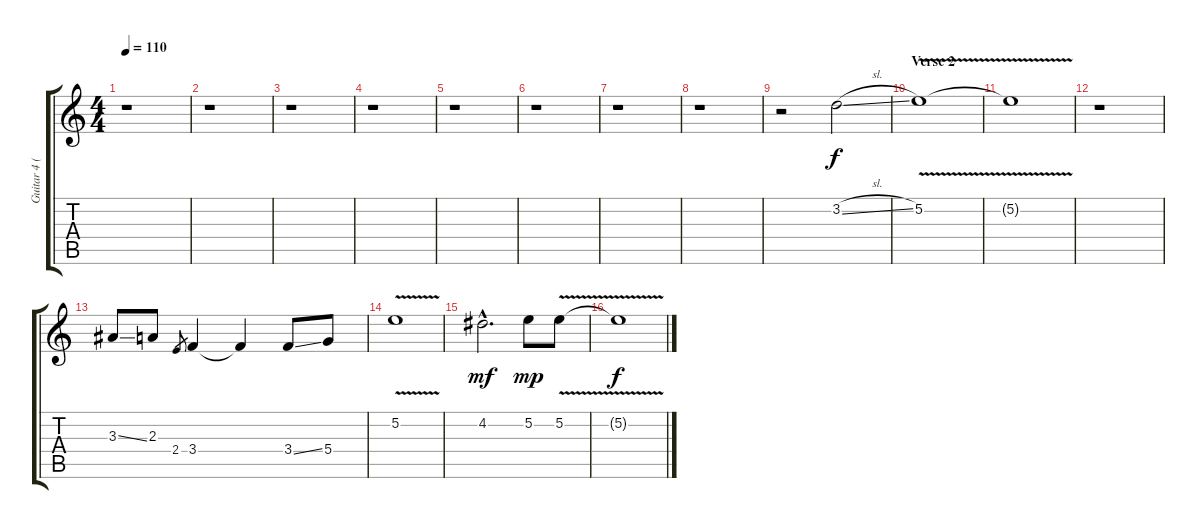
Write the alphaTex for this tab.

\track ("Guitar 4 (Lead Guitar - Use Slide!!)" "Guitar 4 (") {instrument distortionguitar}
\staff {score tabs}
\tuning (E4 B3 G3 D3 A2 E2) {hide}
\ts (4 4)
\tempo 110
\clef g2
\ks c
r.1{dy f} |
r.1 |
r.1 |
r.1 |
r.1 |
r.1 |
r.1 |
r.1 |
r.2 3.2{sl}.2 |
\section ("" "Verse 2")
5.2{v}.1 |
5.2{t}.1 |
r.1 |
3.3{ss}.8 2.3.8 2.4.8{gr} 3.4.4 3.4{t}.4 3.4{ss}.8 5.4.8 |
5.2{v}.1 |
4.2{hac}.2{d dy mf} 5.2.8{dy mp} 5.2{v}.8 |
5.2{t}.1{dy f}
